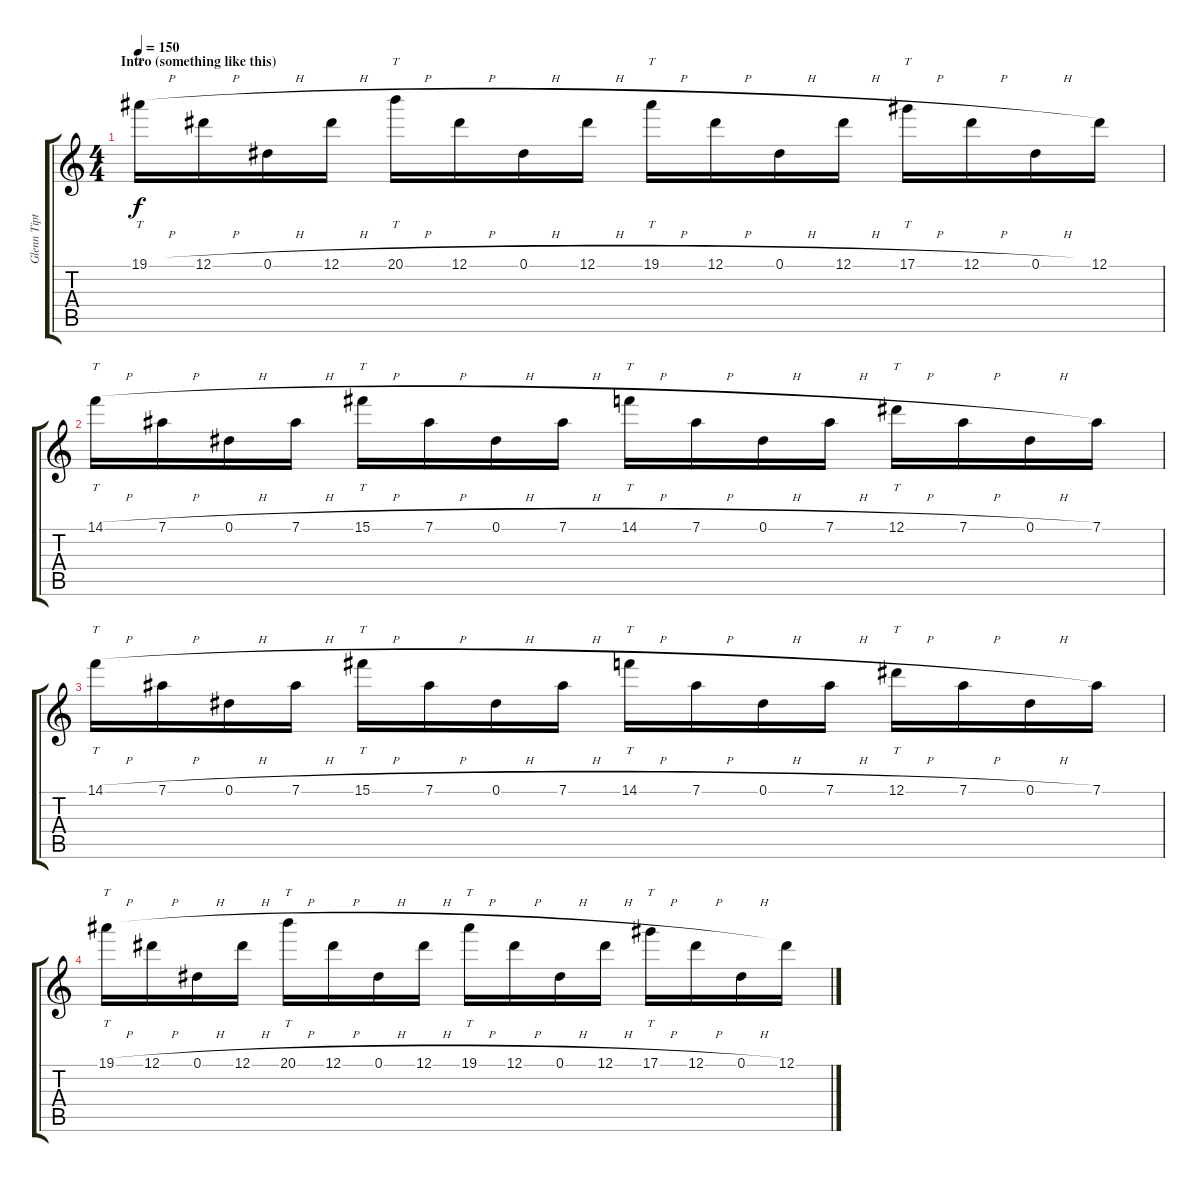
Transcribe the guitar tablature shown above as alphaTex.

\track ("Glenn Tipton" "Glenn Tipt") {instrument distortionguitar}
\staff {score tabs}
\tuning (Eb4 Bb3 Gb3 Db3 Ab2 Eb2) {hide}
\ts (4 4)
\section ("" "Intro (something like this)")
\tempo 150
\clef g2
\ks c
19.1{h}.16{tt dy f instrument distortionguitar} 12.1{h}.16 0.1{h}.16 12.1{h}.16 20.1{h}.16{tt} 12.1{h}.16 0.1{h}.16 12.1{h}.16 19.1{h}.16{tt} 12.1{h}.16 0.1{h}.16 12.1{h}.16 17.1{h}.16{tt} 12.1{h}.16 0.1{h}.16 12.1.16 |
14.1{h}.16{tt} 7.1{h}.16 0.1{h}.16 7.1{h}.16 15.1{h}.16{tt} 7.1{h}.16 0.1{h}.16 7.1{h}.16 14.1{h}.16{tt} 7.1{h}.16 0.1{h}.16 7.1{h}.16 12.1{h}.16{tt} 7.1{h}.16 0.1{h}.16 7.1.16 |
14.1{h}.16{tt} 7.1{h}.16 0.1{h}.16 7.1{h}.16 15.1{h}.16{tt} 7.1{h}.16 0.1{h}.16 7.1{h}.16 14.1{h}.16{tt} 7.1{h}.16 0.1{h}.16 7.1{h}.16 12.1{h}.16{tt} 7.1{h}.16 0.1{h}.16 7.1.16 |
19.1{h}.16{tt} 12.1{h}.16 0.1{h}.16 12.1{h}.16 20.1{h}.16{tt} 12.1{h}.16 0.1{h}.16 12.1{h}.16 19.1{h}.16{tt} 12.1{h}.16 0.1{h}.16 12.1{h}.16 17.1{h}.16{tt} 12.1{h}.16 0.1{h}.16 12.1.16
